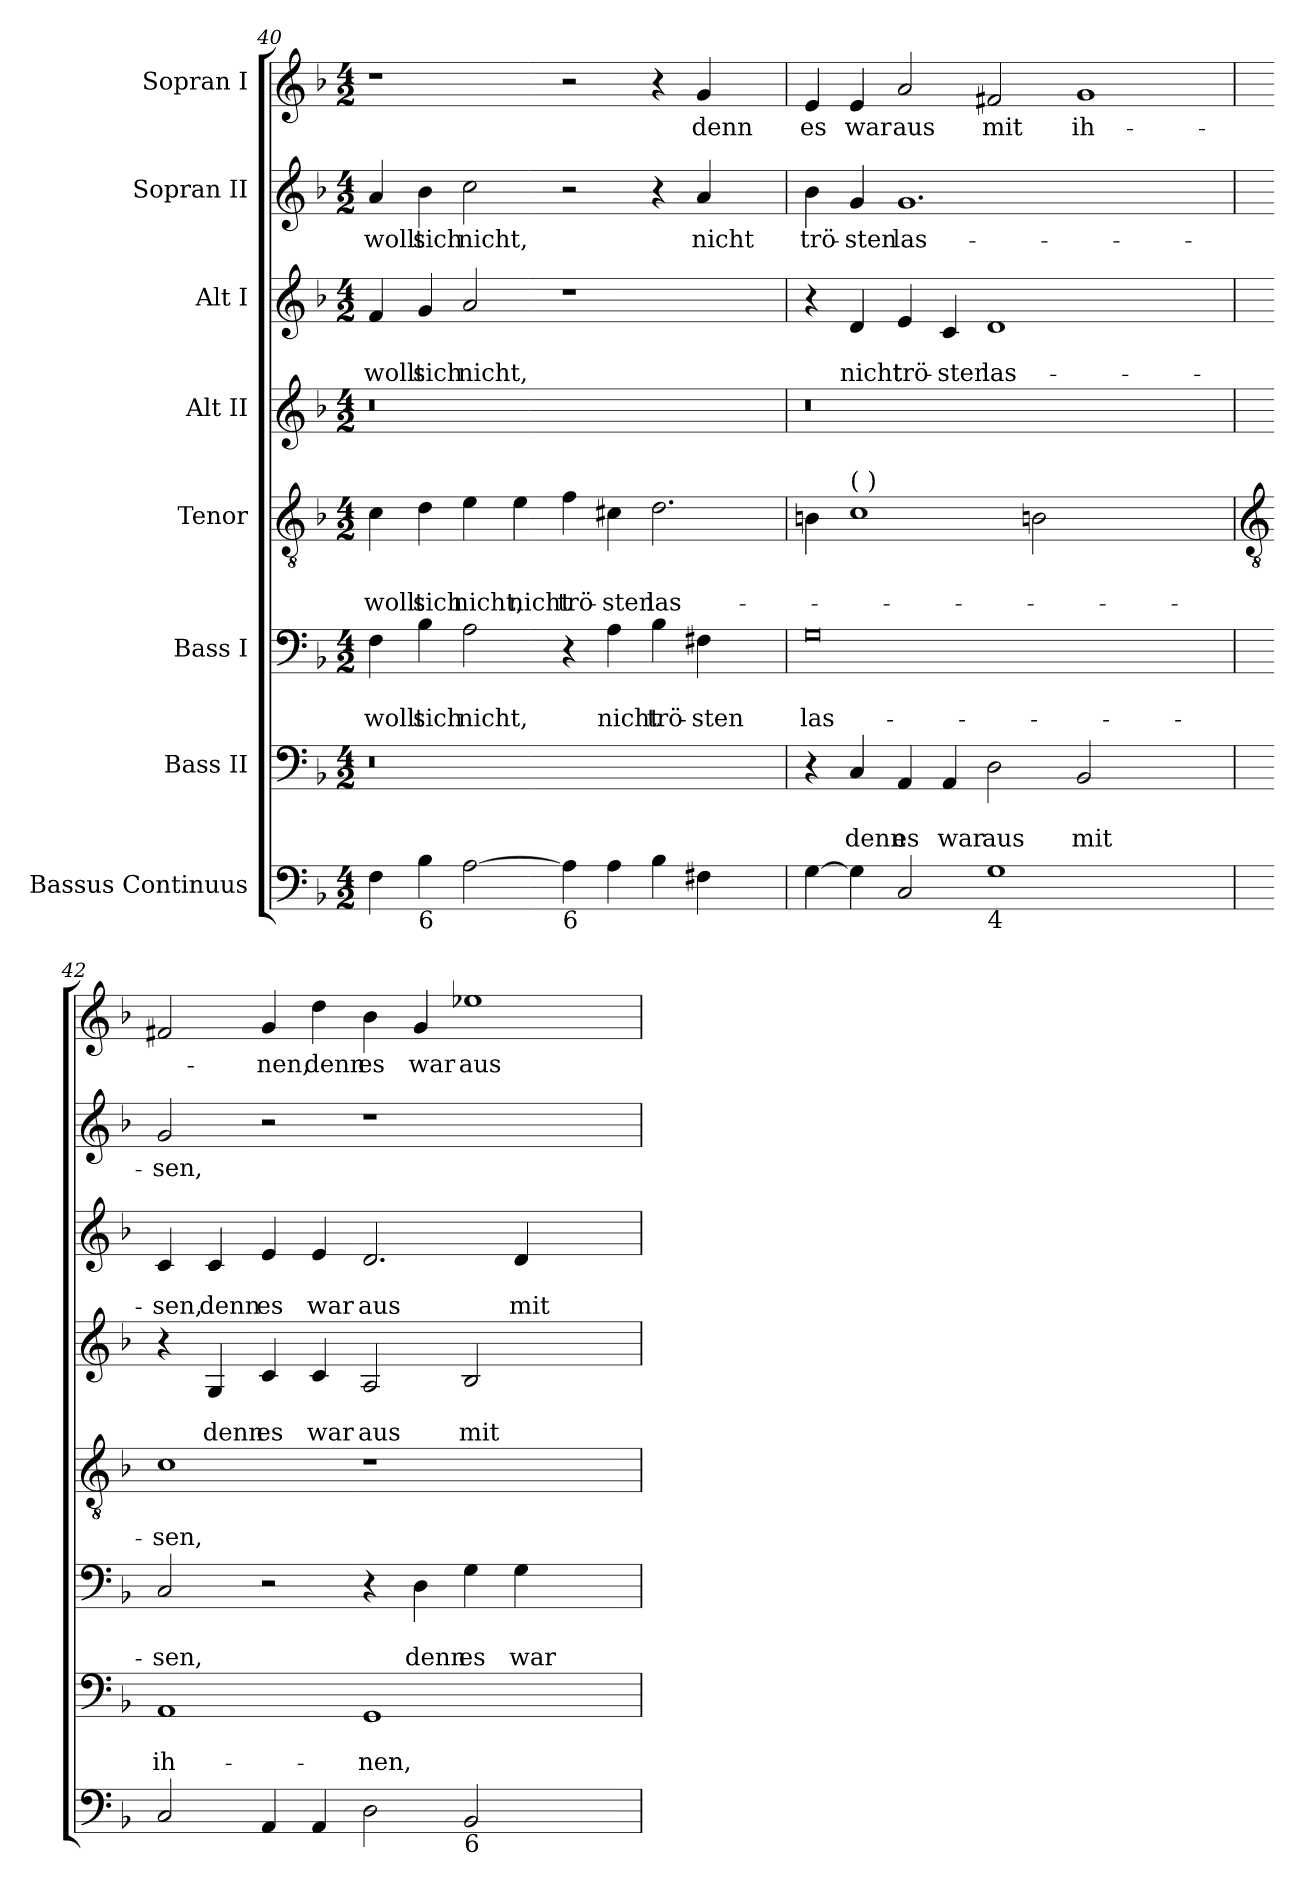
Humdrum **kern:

**kern	**kern	**text	**text	**kern	**text	**text	**kern	**text	**text	**kern	**text	**text	**kern	**text	**text	**kern	**text	**kern	**text
*part8	*part7	*part7	*part7	*part6	*part6	*part6	*part5	*part5	*part5	*part4	*part4	*part4	*part3	*part3	*part3	*part2	*part2	*part1	*part1
*staff8	*staff7	*staff7	*staff7	*staff6	*staff6	*staff6	*staff5	*staff5	*staff5	*staff4	*staff4	*staff4	*staff3	*staff3	*staff3	*staff2	*staff2	*staff1	*staff1
*I"Bassus Continuus	*I"Bass II	*	*	*I"Bass I	*	*	*I"Tenor	*	*	*I"Alt II	*	*	*I"Alt I	*	*	*I"Sopran II	*	*I"Sopran I	*
*clefF4	*clefF4	*	*	*clefF4	*	*	*clefGv2	*	*	*clefG2	*	*	*clefG2	*	*	*clefG2	*	*clefG2	*
*k[b-]	*k[b-]	*	*	*k[b-]	*	*	*k[b-]	*	*	*k[b-]	*	*	*k[b-]	*	*	*k[b-]	*	*k[b-]	*
*F:	*F:	*	*	*F:	*	*	*F:	*	*	*F:	*	*	*F:	*	*	*F:	*	*F:	*
*M4/2	*M4/2	*	*	*M4/2	*	*	*M4/2	*	*	*M4/2	*	*	*M4/2	*	*	*M4/2	*	*M4/2	*
=40	=40	=40	=40	=40	=40	=40	=40	=40	=40	=40	=40	=40	=40	=40	=40	=40	=40	=40	=40
!	!	!	!	!	!	!LO:LY:b	!	!	!LO:LY:b	!	!	!	!	!	!LO:LY:b	!	!LO:LY:b	!	!
4F	0r	.	.	4F	.	wollt	4c	.	wollt	0r	.	.	4f	.	wollt	4a	wollt	1r	.
!LO:TX:b:t=6	!	!	!	!	!	!	!	!	!	!	!	!	!	!	!	!	!	!	!
!	!	!	!	!	!	!LO:LY:b	!	!	!LO:LY:b	!	!	!	!	!	!LO:LY:b	!	!LO:LY:b	!	!
4B-	.	.	.	4B-	.	sich	4d	.	sich	.	.	.	4g	.	sich	4b-	sich	.	.
!	!	!	!	!	!	!LO:LY:b	!	!	!LO:LY:b	!	!	!	!	!	!LO:LY:b	!	!LO:LY:b	!	!
[2A	.	.	.	2A	.	nicht,	4e	.	nicht,	.	.	.	2a	.	nicht,	2cc	nicht,	.	.
!	!	!	!	!	!	!	!	!	!LO:LY:b	!	!	!	!	!	!	!	!	!	!
.	.	.	.	.	.	.	4e	.	nicht	.	.	.	.	.	.	.	.	.	.
!LO:TX:b:t=6	!	!	!	!	!	!	!	!	!	!	!	!	!	!	!	!	!	!	!
!	!	!	!	!	!	!	!	!	!LO:LY:b	!	!	!	!	!	!	!	!	!	!
4A]	.	.	.	4r	.	.	4f	.	trö-	.	.	.	1r	.	.	2r	.	2r	.
!	!	!	!	!	!	!LO:LY:b	!	!	!LO:LY:b	!	!	!	!	!	!	!	!	!	!
4A	.	.	.	4A	.	nicht	4c#X	.	-sten	.	.	.	.	.	.	.	.	.	.
!	!	!	!	!	!	!LO:LY:b	!	!	!LO:LY:b	!	!	!	!	!	!	!	!	!	!
4B-	.	.	.	4B-	.	trö-	2.d	.	las-	.	.	.	.	.	.	4r	.	4r	.
!	!	!	!	!	!	!LO:LY:b	!	!	!	!	!	!	!	!	!	!	!LO:LY:b	!	!LO:LY:b
4F#X	.	.	.	4F#X	.	-sten	.	.	.	.	.	.	.	.	.	4a	nicht	4g	denn
4ryy	4ryy	.	.	4ryy	.	.	.	.	.	4ryy	.	.	4ryy	.	.	4ryy	.	4ryy	.
!!LO:LB:g=z
=41	=41	=41	=41	=41	=41	=41	=41	=41	=41	=41	=41	=41	=41	=41	=41	=41	=41	=41	=41
!	!	!	!	!	!	!LO:LY:b	!	!	!	!	!	!	!	!	!	!	!LO:LY:b	!	!LO:LY:b
[4G	4r	.	.	0G	.	las-	4Bn	.	.	0r	.	.	4r	.	.	4b-	trö-	4e	es
!	!	!	!	!	!	!	!LO:TX:a:t=(  )	!	!	!	!	!	!	!	!	!	!	!	!
!	!	!	!LO:LY:b	!	!	!	!	!	!	!	!	!	!	!	!LO:LY:b	!	!LO:LY:b	!	!LO:LY:b
4G]	4C	.	denn	.	.	.	1c	.	.	.	.	.	4d	.	nicht	4g	-sten	4e	war
!	!	!	!LO:LY:b	!	!	!	!	!	!	!	!	!	!	!	!LO:LY:b	!	!LO:LY:b	!	!LO:LY:b
2C	4AA	.	es	.	.	.	.	.	.	.	.	.	4e	.	trö-	1.g	las-	2a	aus
!	!	!	!LO:LY:b	!	!	!	!	!	!	!	!	!	!	!	!LO:LY:b	!	!	!	!
.	4AA	.	war	.	.	.	.	.	.	.	.	.	4c	.	-sten	.	.	.	.
!LO:TX:b:t=4	!	!	!	!	!	!	!	!	!	!	!	!	!	!	!	!	!	!	!
!	!	!	!LO:LY:b	!	!	!	!	!	!	!	!	!	!	!	!LO:LY:b	!	!	!	!LO:LY:b
1G	2D	.	aus	.	.	.	.	.	.	.	.	.	1d	.	las-	.	.	2f#X	mit
.	.	.	.	.	.	.	2Bn	.	.	.	.	.	.	.	.	.	.	.	.
!	!	!	!LO:LY:b	!	!	!	!	!	!	!	!	!	!	!	!	!	!	!	!LO:LY:b
.	2BB-	.	mit	.	.	.	.	.	.	.	.	.	.	.	.	.	.	1g	ih-
.	.	.	.	.	.	.	2.ryy	.	.	.	.	.	.	.	.	.	.	.	.
2ryy	2ryy	.	.	2ryy	.	.	.	.	.	2ryy	.	.	2ryy	.	.	2ryy	.	.	.
!!LO:LB:g=z
=42	=42	=42	=42	=42	=42	=42	=42	=42	=42	=42	=42	=42	=42	=42	=42	=42	=42	=42	=42
*	*	*	*	*	*	*	*clefGv2	*	*	*	*	*	*	*	*	*	*	*	*
!	!	!	!LO:LY:b	!	!	!LO:LY:b	!	!	!LO:LY:b	!	!	!	!	!	!LO:LY:b	!	!LO:LY:b	!	!
2C	1AA	.	ih-	2C	.	-sen,	1c	.	-sen,	4r	.	.	4c	.	-sen,	2g	-sen,	2f#X	.
!	!	!	!	!	!	!	!	!	!	!	!	!LO:LY:b	!	!	!LO:LY:b	!	!	!	!
.	.	.	.	.	.	.	.	.	.	4G	.	denn	4c	.	denn	.	.	.	.
!	!	!	!	!	!	!	!	!	!	!	!	!LO:LY:b	!	!	!LO:LY:b	!	!	!	!LO:LY:b
4AA	.	.	.	2r	.	.	.	.	.	4c	.	es	4e	.	es	2r	.	4g	-nen,
!	!	!	!	!	!	!	!	!	!	!	!	!LO:LY:b	!	!	!LO:LY:b	!	!	!	!LO:LY:b
4AA	.	.	.	.	.	.	.	.	.	4c	.	war	4e	.	war	.	.	4dd	denn
!	!	!	!LO:LY:b	!	!	!	!	!	!	!	!	!LO:LY:b	!	!	!LO:LY:b	!	!	!	!LO:LY:b
2D	1GG	.	-nen,	4r	.	.	1r	.	.	2A	.	aus	2.d	.	aus	1r	.	4b-	es
!	!	!	!	!	!	!LO:LY:b	!	!	!	!	!	!	!	!	!	!	!	!	!LO:LY:b
.	.	.	.	4D	.	denn	.	.	.	.	.	.	.	.	.	.	.	4g	war
!LO:TX:b:t=6	!	!	!	!	!	!	!	!	!	!	!	!	!	!	!	!	!	!	!
!	!	!	!	!	!	!LO:LY:b	!	!	!	!	!	!LO:LY:b	!	!	!	!	!	!	!LO:LY:b
2BB-	.	.	.	4G	.	es	.	.	.	2B-	.	mit	.	.	.	.	.	1ee-X	aus
!	!	!	!	!	!	!LO:LY:b	!	!	!	!	!	!	!	!	!LO:LY:b	!	!	!	!
.	.	.	.	4G	.	war	.	.	.	.	.	.	4d	.	mit	.	.	.	.
2ryy	2ryy	.	.	2ryy	.	.	2ryy	.	.	2ryy	.	.	2ryy	.	.	2ryy	.	.	.
=	=	=	=	=	=	=	=	=	=	=	=	=	=	=	=	=	=	=	=
*-	*-	*-	*-	*-	*-	*-	*-	*-	*-	*-	*-	*-	*-	*-	*-	*-	*-	*-	*-
